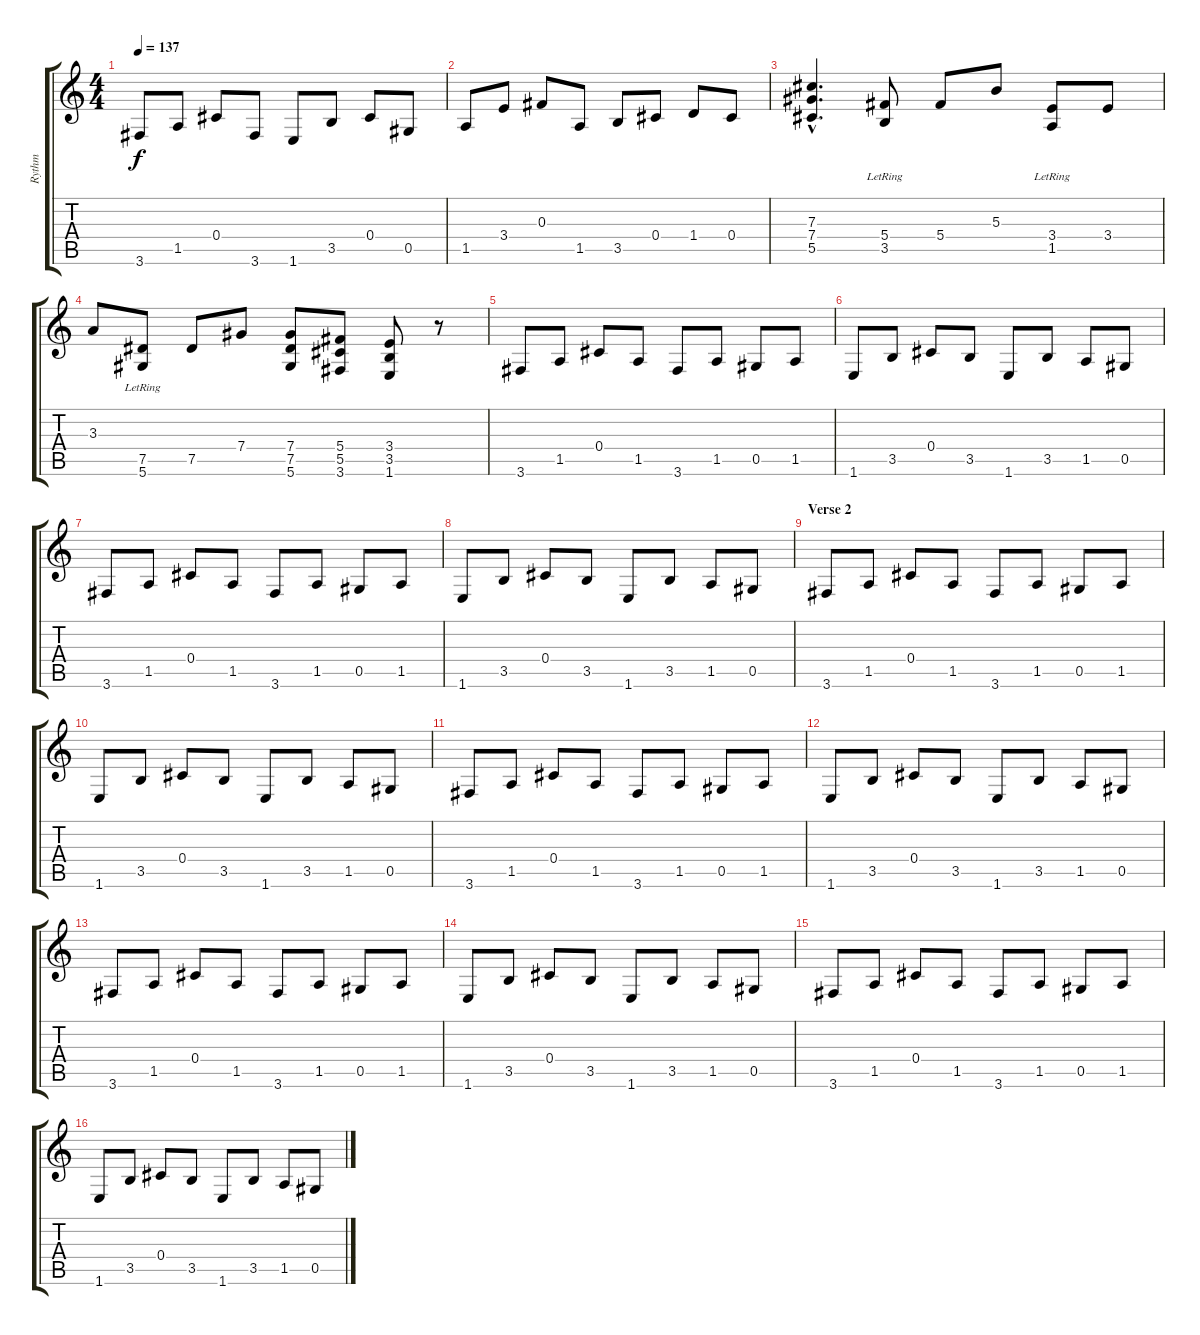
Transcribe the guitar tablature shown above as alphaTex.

\track ("Rythm" "Rythm") {instrument electricguitarclean}
\staff {score tabs}
\tuning (Eb4 Bb3 Gb3 Db3 Ab2 Eb2) {hide}
\ts (4 4)
\tempo 137
\clef g2
\ks c
3.6.8{dy f} 1.5.8 0.4.8 3.6.8 1.6.8 3.5.8 0.4.8 0.5.8 |
1.5.8 3.4.8 0.3.8 1.5.8 3.5.8 0.4.8 1.4.8 0.4.8 |
(7.3{hac} 7.4{hac} 5.5{hac}).4{d} (5.4{lr} 3.5{lr}).8 5.4.8 5.3.8 (3.4{lr} 1.5{lr}).8 3.4.8 |
3.3.8 (7.5{lr} 5.6{lr}).8 7.5.8 7.4.8 (7.4 7.5 5.6).8 (5.4 5.5 3.6).8 (3.4 3.5 1.6).8 r.8 |
3.6.8 1.5.8 0.4.8 1.5.8 3.6.8 1.5.8 0.5.8 1.5.8 |
1.6.8 3.5.8 0.4.8 3.5.8 1.6.8 3.5.8 1.5.8 0.5.8 |
3.6.8 1.5.8 0.4.8 1.5.8 3.6.8 1.5.8 0.5.8 1.5.8 |
1.6.8 3.5.8 0.4.8 3.5.8 1.6.8 3.5.8 1.5.8 0.5.8 |
\section ("" "Verse 2")
3.6.8 1.5.8 0.4.8 1.5.8 3.6.8 1.5.8 0.5.8 1.5.8 |
1.6.8 3.5.8 0.4.8 3.5.8 1.6.8 3.5.8 1.5.8 0.5.8 |
3.6.8 1.5.8 0.4.8 1.5.8 3.6.8 1.5.8 0.5.8 1.5.8 |
1.6.8 3.5.8 0.4.8 3.5.8 1.6.8 3.5.8 1.5.8 0.5.8 |
3.6.8 1.5.8 0.4.8 1.5.8 3.6.8 1.5.8 0.5.8 1.5.8 |
1.6.8 3.5.8 0.4.8 3.5.8 1.6.8 3.5.8 1.5.8 0.5.8 |
3.6.8 1.5.8 0.4.8 1.5.8 3.6.8 1.5.8 0.5.8 1.5.8 |
1.6.8 3.5.8 0.4.8 3.5.8 1.6.8 3.5.8 1.5.8 0.5.8
